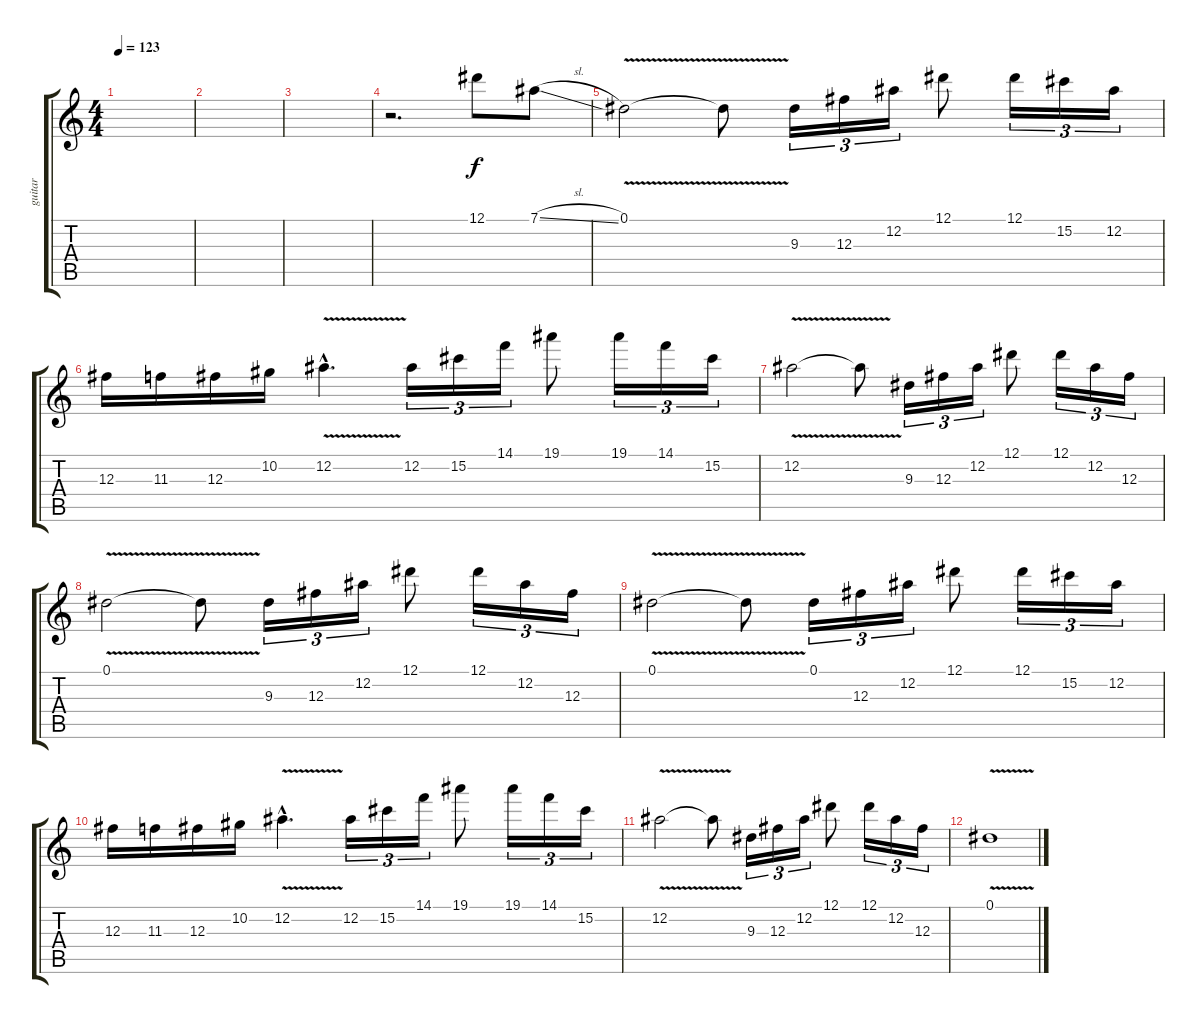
\track (" guitar" " guitar") {instrument overdrivenguitar}
\staff {score tabs}
\tuning (Eb4 Bb3 Gb3 Db3 Ab2 Eb2) {hide}
\ts (4 4)
\tempo 123
\clef g2
\ks c
|
|
|
r.2{d} 12.1.8 7.1{sl}.8 |
0.1{v}.2 0.1{t}.8 9.3.16{tu (3 2)} 12.3.16{tu (3 2)} 12.2.16{tu (3 2)} 12.1.8 12.1.16{tu (3 2)} 15.2.16{tu (3 2)} 12.2.16{tu (3 2)} |
12.3.16 11.3.16 12.3.16 10.2.16 12.2{v hac}.4{d} 12.2.16{tu (3 2)} 15.2.16{tu (3 2)} 14.1.16{tu (3 2)} 19.1.8 19.1.16{tu (3 2)} 14.1.16{tu (3 2)} 15.2.16{tu (3 2)} |
12.2{v}.2 12.2{t}.8 9.3.16{tu (3 2)} 12.3.16{tu (3 2)} 12.2.16{tu (3 2)} 12.1.8 12.1.16{tu (3 2)} 12.2.16{tu (3 2)} 12.3.16{tu (3 2)} |
0.1{v}.2 0.1{t}.8 9.3.16{tu (3 2)} 12.3.16{tu (3 2)} 12.2.16{tu (3 2)} 12.1.8 12.1.16{tu (3 2)} 12.2.16{tu (3 2)} 12.3.16{tu (3 2)} |
0.1{v}.2 0.1{t}.8 0.1.16{tu (3 2)} 12.3.16{tu (3 2)} 12.2.16{tu (3 2)} 12.1.8 12.1.16{tu (3 2)} 15.2.16{tu (3 2)} 12.2.16{tu (3 2)} |
12.3.16 11.3.16 12.3.16 10.2.16 12.2{v hac}.4{d} 12.2.16{tu (3 2)} 15.2.16{tu (3 2)} 14.1.16{tu (3 2)} 19.1.8 19.1.16{tu (3 2)} 14.1.16{tu (3 2)} 15.2.16{tu (3 2)} |
12.2{v}.2 12.2{t}.8 9.3.16{tu (3 2)} 12.3.16{tu (3 2)} 12.2.16{tu (3 2)} 12.1.8 12.1.16{tu (3 2)} 12.2.16{tu (3 2)} 12.3.16{tu (3 2)} |
0.1{v}.1
